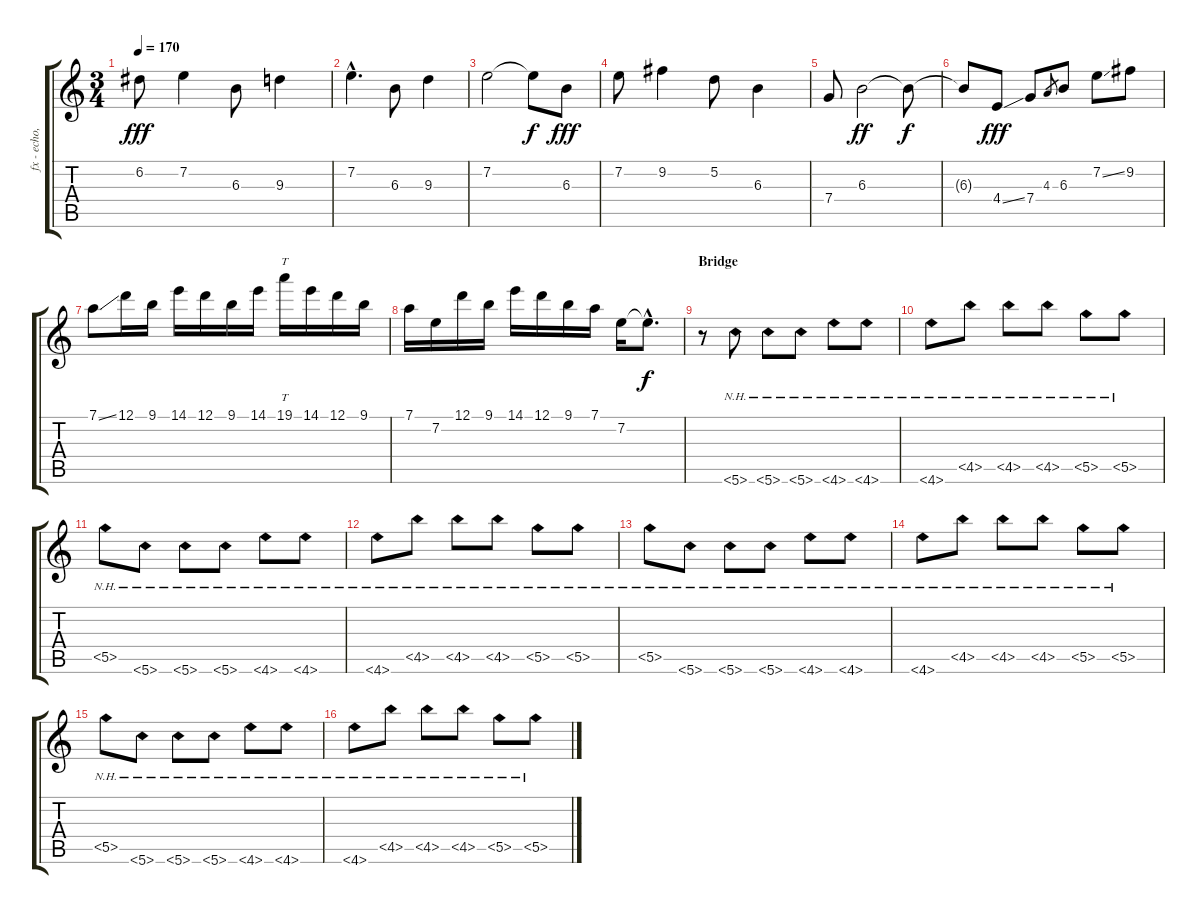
\track ("fx - echo, warm pad " "fx - echo,") {instrument distortionguitar}
\staff {score tabs}
\tuning (D4 A3 F3 C3 G2 C2) {hide}
\ts (3 4)
\tempo 170
\clef g2
\ks c
6.2.8{dy fff} 7.2.4 6.3.8 9.3.4 |
7.2{hac}.4{d} 6.3.8 9.3.4 |
7.2.2 7.2{t}.8{dy f} 6.3.8{dy fff} |
7.2.8 9.2.4 5.2.8 6.3.4 |
7.4.8 6.3.2{dy ff} 6.3{t}.8{dy f} |
6.3{t}.8 4.4{ss}.8{dy fff} 7.4.8 4.3.8{gr} 6.3.8 7.2{ss}.8 9.2.8 |
7.1{ss}.8 12.1.16 9.1.16 14.1.16 12.1.16 9.1.16 14.1.16 19.1.16{tt} 14.1.16 12.1.16 9.1.16 |
7.1.16 7.2.16 12.1.16 9.1.16 14.1.16 12.1.16 9.1.16 7.1.16 7.2.16 7.2{hac t}.8{d dy f} |
\section ("" "Bridge")
r.8{volume 5} 5.6{nh}.8 5.6{nh}.8 5.6{nh}.8 4.6{nh}.8 4.6{nh}.8 |
4.6{nh}.8 4.5{nh}.8 4.5{nh}.8 4.5{nh}.8 5.5{nh}.8 5.5{nh}.8 |
5.5{nh}.8 5.6{nh}.8 5.6{nh}.8 5.6{nh}.8 4.6{nh}.8 4.6{nh}.8 |
4.6{nh}.8 4.5{nh}.8 4.5{nh}.8 4.5{nh}.8 5.5{nh}.8 5.5{nh}.8 |
5.5{nh}.8 5.6{nh}.8 5.6{nh}.8 5.6{nh}.8 4.6{nh}.8 4.6{nh}.8 |
4.6{nh}.8 4.5{nh}.8 4.5{nh}.8 4.5{nh}.8 5.5{nh}.8 5.5{nh}.8 |
5.5{nh}.8 5.6{nh}.8 5.6{nh}.8 5.6{nh}.8 4.6{nh}.8 4.6{nh}.8 |
4.6{nh}.8 4.5{nh}.8 4.5{nh}.8 4.5{nh}.8 5.5{nh}.8 5.5{nh}.8
